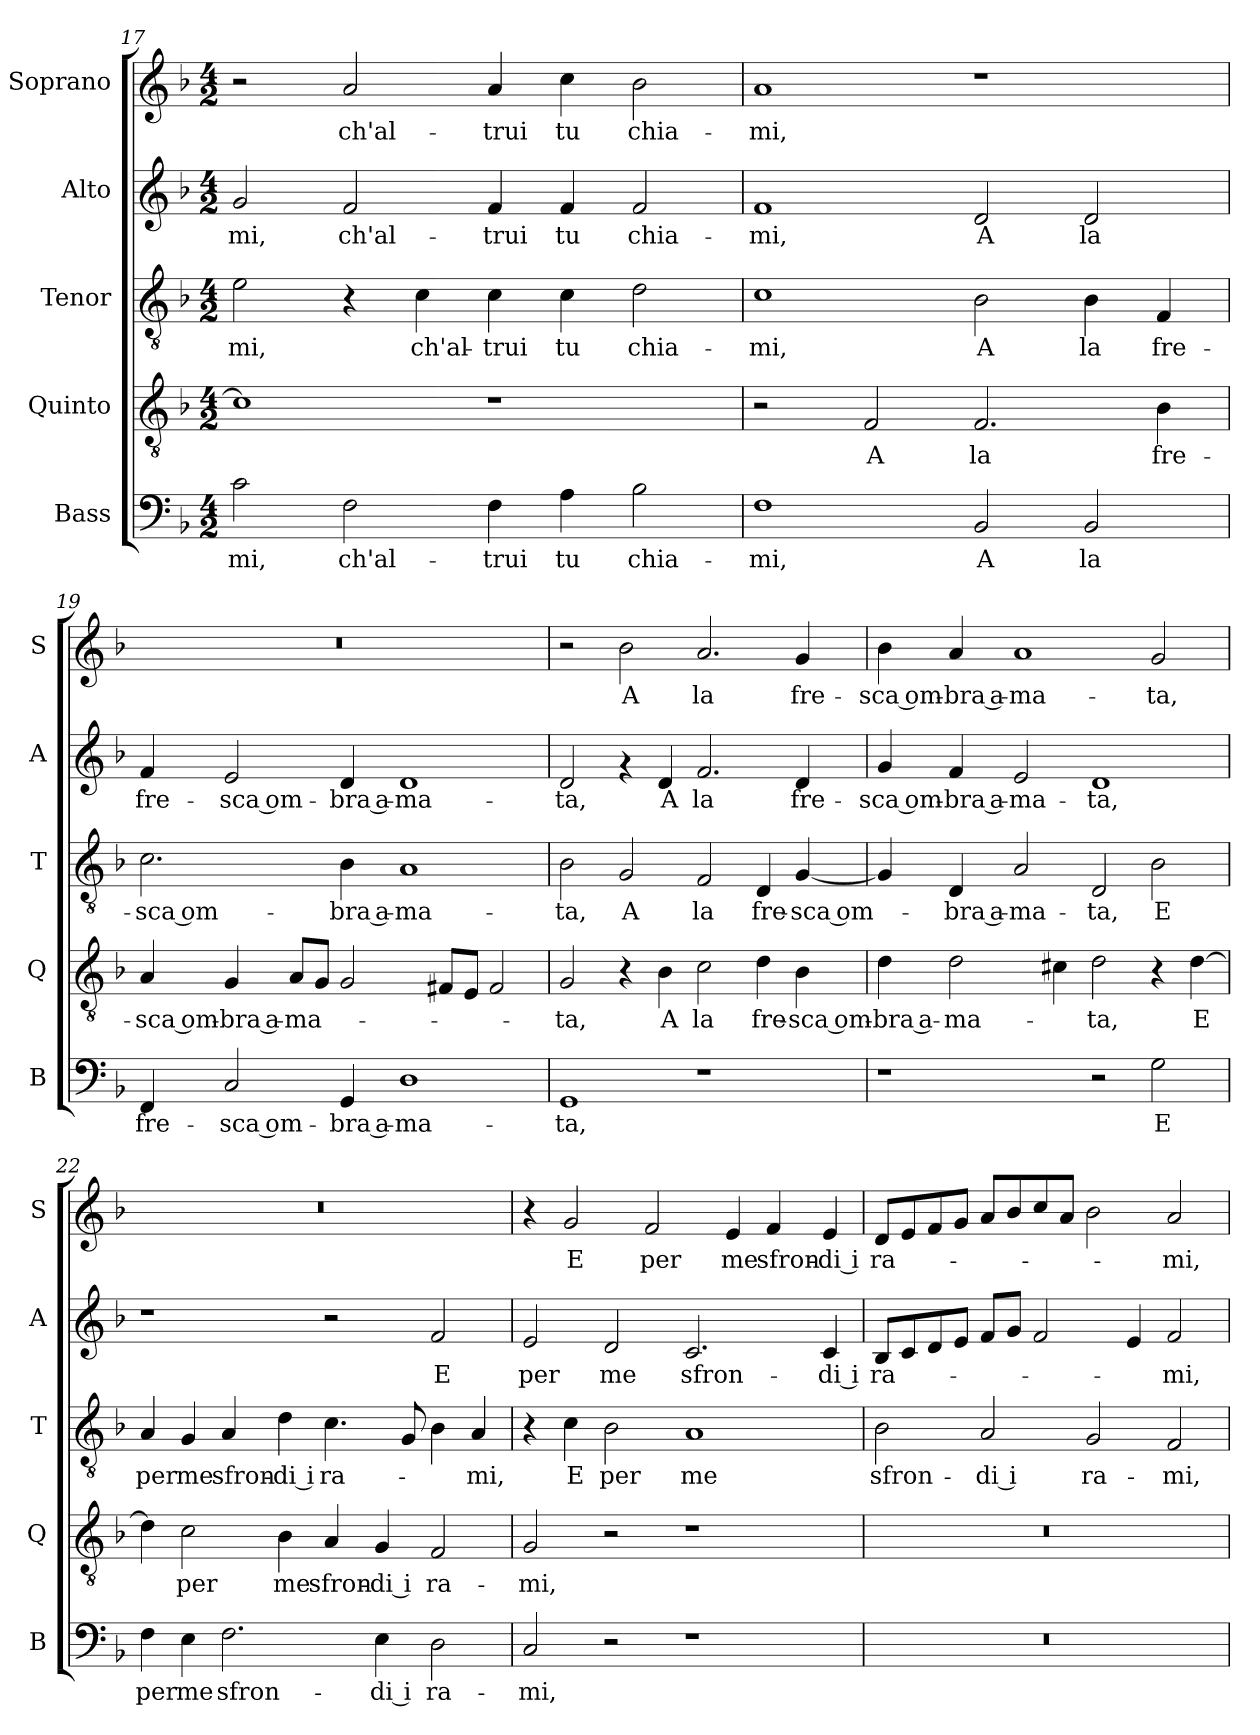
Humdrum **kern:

**kern	**text	**kern	**text	**kern	**text	**kern	**text	**kern	**text
*part5	*part5	*part4	*part4	*part3	*part3	*part2	*part2	*part1	*part1
*staff5	*staff5	*staff4	*staff4	*staff3	*staff3	*staff2	*staff2	*staff1	*staff1
*I"Bass	*	*I"Quinto	*	*I"Tenor	*	*I"Alto	*	*I"Soprano	*
*I'B	*	*I'Q	*	*I'T	*	*I'A	*	*I'S	*
*clefF4	*	*clefGv2	*	*clefGv2	*	*clefG2	*	*clefG2	*
*k[b-]	*	*k[b-]	*	*k[b-]	*	*k[b-]	*	*k[b-]	*
*F:	*	*F:	*	*F:	*	*F:	*	*F:	*
*M4/2	*	*M4/2	*	*M4/2	*	*M4/2	*	*M4/2	*
=17	=17	=17	=17	=17	=17	=17	=17	=17	=17
!	!LO:LY:b	!	!	!	!LO:LY:b	!	!LO:LY:b	!	!
2c\	-mi,	1c]	.	2e\	-mi,	2g/	-mi,	2r	.
!	!LO:LY:b	!	!	!	!	!	!LO:LY:b	!	!LO:LY:b
2F\	ch'al-	.	.	4r	.	2f/	ch'al-	2a/	ch'al-
!	!	!	!	!	!LO:LY:b	!	!	!	!
.	.	.	.	4c\	ch'al-	.	.	.	.
!	!LO:LY:b	!	!	!	!LO:LY:b	!	!LO:LY:b	!	!LO:LY:b
4F\	-trui	1r	.	4c\	-trui	4f/	-trui	4a/	-trui
!	!LO:LY:b	!	!	!	!LO:LY:b	!	!LO:LY:b	!	!LO:LY:b
4A\	tu	.	.	4c\	tu	4f/	tu	4cc\	tu
!	!LO:LY:b	!	!	!	!LO:LY:b	!	!LO:LY:b	!	!LO:LY:b
2B-\	chia-	.	.	2d\	chia-	2f/	chia-	2b-\	chia-
!!LO:PB:g=z
=18	=18	=18	=18	=18	=18	=18	=18	=18	=18
!	!LO:LY:b	!	!	!	!LO:LY:b	!	!LO:LY:b	!	!LO:LY:b
1F	-mi,	2r	.	1c	-mi,	1f	-mi,	1a	-mi,
!	!	!	!LO:LY:b	!	!	!	!	!	!
.	.	2F/	A	.	.	.	.	.	.
!	!LO:LY:b	!	!LO:LY:b	!	!LO:LY:b	!	!LO:LY:b	!	!
2BB-/	A	2.F/	la	2B-\	A	2d/	A	1r	.
!	!LO:LY:b	!	!	!	!LO:LY:b	!	!LO:LY:b	!	!
2BB-/	la	.	.	4B-\	la	2d/	la	.	.
!	!	!	!LO:LY:b	!	!LO:LY:b	!	!	!	!
.	.	4B-\	fre-	4F/	fre-	.	.	.	.
=19	=19	=19	=19	=19	=19	=19	=19	=19	=19
!	!LO:LY:b	!	!LO:LY:b	!	!LO:LY:b	!	!LO:LY:b	!	!
4FF/	fre-	4A/	-sca om-	2.c\	-sca om-	4f/	fre-	0r	.
!	!LO:LY:b	!	!LO:LY:b	!	!	!	!LO:LY:b	!	!
2C/	-sca om-	4G/	-bra a-	.	.	2e/	-sca om-	.	.
!	!	!	!LO:LY:b	!	!	!	!	!	!
.	.	8A/L	-ma-	.	.	.	.	.	.
.	.	8G/J	.	.	.	.	.	.	.
!	!LO:LY:b	!	!	!	!LO:LY:b	!	!LO:LY:b	!	!
4GG/	-bra a-	2G/	.	4B-\	-bra a-	4d/	-bra a-	.	.
!	!LO:LY:b	!	!	!	!LO:LY:b	!	!LO:LY:b	!	!
1D	-ma-	.	.	1A	-ma-	1d	-ma-	.	.
.	.	8F#X/L	.	.	.	.	.	.	.
.	.	8E/J	.	.	.	.	.	.	.
.	.	2F#/	.	.	.	.	.	.	.
=20	=20	=20	=20	=20	=20	=20	=20	=20	=20
!	!LO:LY:b	!	!LO:LY:b	!	!LO:LY:b	!	!LO:LY:b	!	!
1GG	-ta,	2G/	-ta,	2B-\	-ta,	2d/	-ta,	2r	.
!	!	!	!	!	!LO:LY:b	!	!	!	!LO:LY:b
.	.	4r	.	2G/	A	4rf	.	2b-\	A
!	!	!	!LO:LY:b	!	!	!	!LO:LY:b	!	!
.	.	4B-\	A	.	.	4d/	A	.	.
!	!	!	!LO:LY:b	!	!LO:LY:b	!	!LO:LY:b	!	!LO:LY:b
1r	.	2c\	la	2F/	la	2.f/	la	2.a/	la
!	!	!	!LO:LY:b	!	!LO:LY:b	!	!	!	!
.	.	4d\	fre-	4D/	fre-	.	.	.	.
!	!	!	!LO:LY:b	!	!LO:LY:b	!	!LO:LY:b	!	!LO:LY:b
.	.	4B-\	-sca om-	[4G/	-sca om-	4d/	fre-	4g/	fre-
!!LO:LB:g=z
=21	=21	=21	=21	=21	=21	=21	=21	=21	=21
!	!	!	!LO:LY:b	!	!	!	!LO:LY:b	!	!LO:LY:b
1r	.	4d\	-bra a-	4G/]	.	4g/	-sca om-	4b-\	-sca om-
!	!	!	!LO:LY:b	!	!LO:LY:b	!	!LO:LY:b	!	!LO:LY:b
.	.	2d\	-ma-	4D/	-bra a-	4f/	-bra a-	4a/	-bra a-
!	!	!	!	!	!LO:LY:b	!	!LO:LY:b	!	!LO:LY:b
.	.	.	.	2A/	-ma-	2e/	-ma-	1a	-ma-
.	.	4c#X\	.	.	.	.	.	.	.
!	!	!	!LO:LY:b	!	!LO:LY:b	!	!LO:LY:b	!	!
2r	.	2d\	-ta,	2D/	-ta,	1d	-ta,	.	.
!	!LO:LY:b	!	!	!	!LO:LY:b	!	!	!	!LO:LY:b
2G\	E	4r	.	2B-\	E	.	.	2g/	-ta,
!	!	!	!LO:LY:b	!	!	!	!	!	!
.	.	[4d\	E	.	.	.	.	.	.
=22	=22	=22	=22	=22	=22	=22	=22	=22	=22
!	!LO:LY:b	!	!	!	!LO:LY:b	!	!	!	!
4F\	per	4d\]	.	4A/	per	1r	.	0r	.
!	!LO:LY:b	!	!LO:LY:b	!	!LO:LY:b	!	!	!	!
4E\	me	2c\	per	4G/	me	.	.	.	.
!	!LO:LY:b	!	!	!	!LO:LY:b	!	!	!	!
2.F\	sfron-	.	.	4A/	sfron-	.	.	.	.
!	!	!	!LO:LY:b	!	!LO:LY:b	!	!	!	!
.	.	4B-\	me	4d\	-di i	.	.	.	.
!	!	!	!LO:LY:b	!	!LO:LY:b	!	!	!	!
.	.	4A/	sfron-	4.c\	ra-	2r	.	.	.
!	!LO:LY:b	!	!LO:LY:b	!	!	!	!	!	!
4E\	-di i	4G/	-di i	.	.	.	.	.	.
.	.	.	.	8G/	.	.	.	.	.
!	!LO:LY:b	!	!LO:LY:b	!	!	!	!LO:LY:b	!	!
2D\	ra-	2F/	ra-	4B-\	.	2f/	E	.	.
!	!	!	!	!	!LO:LY:b	!	!	!	!
.	.	.	.	4A/	-mi,	.	.	.	.
=23	=23	=23	=23	=23	=23	=23	=23	=23	=23
!	!LO:LY:b	!	!LO:LY:b	!	!	!	!LO:LY:b	!	!
2C/	-mi,	2G/	-mi,	4r	.	2e/	per	4r	.
!	!	!	!	!	!LO:LY:b	!	!	!	!LO:LY:b
.	.	.	.	4c\	E	.	.	2g/	E
!	!	!	!	!	!LO:LY:b	!	!LO:LY:b	!	!
2r	.	2r	.	2B-\	per	2d/	me	.	.
!	!	!	!	!	!	!	!	!	!LO:LY:b
.	.	.	.	.	.	.	.	2f/	per
!	!	!	!	!	!LO:LY:b	!	!LO:LY:b	!	!
1r	.	1r	.	1A	me	2.c/	sfron-	.	.
!	!	!	!	!	!	!	!	!	!LO:LY:b
.	.	.	.	.	.	.	.	4e/	me
!	!	!	!	!	!	!	!	!	!LO:LY:b
.	.	.	.	.	.	.	.	4f/	sfron-
!	!	!	!	!	!	!	!LO:LY:b	!	!LO:LY:b
.	.	.	.	.	.	4c/	-di i	4e/	-di i
!!LO:LB:g=z
=24	=24	=24	=24	=24	=24	=24	=24	=24	=24
!	!	!	!	!	!LO:LY:b	!	!LO:LY:b	!	!LO:LY:b
0r	.	0r	.	2B-\	sfron-	8B-/L	ra-	8d/L	ra-
.	.	.	.	.	.	8c/	.	8e/	.
.	.	.	.	.	.	8d/	.	8f/	.
.	.	.	.	.	.	8e/J	.	8g/J	.
!	!	!	!	!	!LO:LY:b	!	!	!	!
.	.	.	.	2A/	-di i	8f/L	.	8a/L	.
.	.	.	.	.	.	8g/J	.	8b-/	.
.	.	.	.	.	.	2f/	.	8cc/	.
.	.	.	.	.	.	.	.	8a/J	.
!	!	!	!	!	!LO:LY:b	!	!	!	!
.	.	.	.	2G/	ra-	.	.	2b-\	.
.	.	.	.	.	.	4e/	.	.	.
!	!	!	!	!	!LO:LY:b	!	!LO:LY:b	!	!LO:LY:b
.	.	.	.	2F/	-mi,	2f/	-mi,	2a/	-mi,
=	=	=	=	=	=	=	=	=	=
*-	*-	*-	*-	*-	*-	*-	*-	*-	*-
